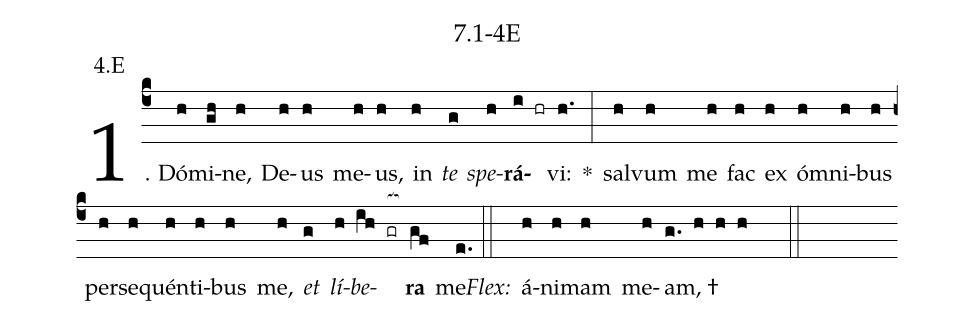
name: 7.1-4E;
annotation: 4.E;
%%
(c4)1. Dó(h)mi(gh)ne,(h) De(h)us(h) me(h)us,(h) in(h) <i>te</i>(g) <i>spe</i>(h)<b>rá</b>(i hr)vi:(h.) *(:) sal(h)vum(h) me(h) fac(h) ex(h) óm(h)ni(h)bus(h) per(h)se(h)quén(h)ti(h)bus(h) me,(h) <i>et</i>(g) <i>lí</i>(h)<i>be</i>(ih gr[ocb:1{])<b>ra</b>(gf[ocb:0}]) me.(e.) (::)
<i>Flex:</i>()  á(h)ni(h)mam(h) me(h)am, †(g. h h h  ::)
